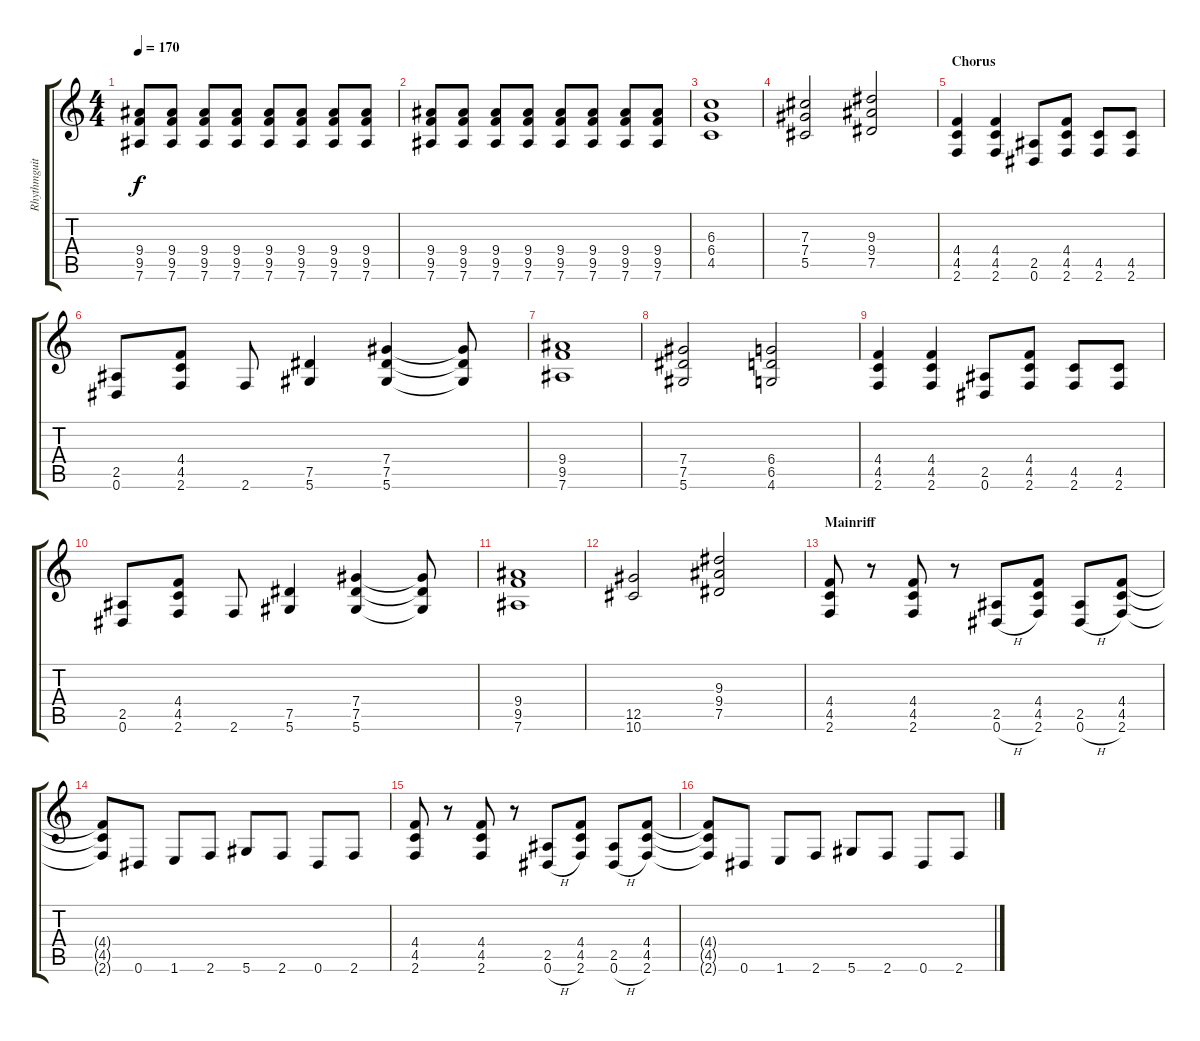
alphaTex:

\track ("Rhythmguitar" "Rhythmguit") {instrument distortionguitar}
\staff {score tabs}
\tuning (Eb4 Bb3 Gb3 Db3 Ab2 Eb2) {hide}
\ts (4 4)
\tempo 170
\clef g2
\ks c
(9.4 9.5 7.6).8{dy f} (9.4 9.5 7.6).8 (9.4 9.5 7.6).8 (9.4 9.5 7.6).8 (9.4 9.5 7.6).8 (9.4 9.5 7.6).8 (9.4 9.5 7.6).8 (9.4 9.5 7.6).8 |
(9.4 9.5 7.6).8 (9.4 9.5 7.6).8 (9.4 9.5 7.6).8 (9.4 9.5 7.6).8 (9.4 9.5 7.6).8 (9.4 9.5 7.6).8 (9.4 9.5 7.6).8 (9.4 9.5 7.6).8 |
(6.3 6.4 4.5).1 |
(7.3 7.4 5.5).2 (9.3 9.4 7.5).2 |
\section ("" "Chorus")
(4.4 4.5 2.6).4 (4.4 4.5 2.6).4 (2.5 0.6).8 (4.4 4.5 2.6).8 (4.5 2.6).8 (4.5 2.6).8 |
(2.5 0.6).8 (4.4 4.5 2.6).8 2.6.8 (7.5 5.6).4 (7.4 7.5 5.6).4 (7.4{t} 7.5{t} 5.6{t}).8 |
(9.4 9.5 7.6).1 |
(7.4 7.5 5.6).2 (6.4 6.5 4.6).2 |
(4.4 4.5 2.6).4 (4.4 4.5 2.6).4 (2.5 0.6).8 (4.4 4.5 2.6).8 (4.5 2.6).8 (4.5 2.6).8 |
(2.5 0.6).8 (4.4 4.5 2.6).8 2.6.8 (7.5 5.6).4 (7.4 7.5 5.6).4 (7.4{t} 7.5{t} 5.6{t}).8 |
(9.4 9.5 7.6).1 |
(12.5 10.6).2 (9.3 9.4 7.5).2 |
\section ("" "Mainriff")
(4.4 4.5 2.6).8 r.8 (4.4 4.5 2.6).8 r.8 (2.5 0.6{h}).8 (4.4 4.5 2.6).8 (2.5 0.6{h}).8 (4.4 4.5 2.6).8 |
(4.4{t} 4.5{t} 2.6{t}).8 0.6.8 1.6.8 2.6.8 5.6.8 2.6.8 0.6.8 2.6.8 |
(4.4 4.5 2.6).8 r.8 (4.4 4.5 2.6).8 r.8 (2.5 0.6{h}).8 (4.4 4.5 2.6).8 (2.5 0.6{h}).8 (4.4 4.5 2.6).8 |
(4.4{t} 4.5{t} 2.6{t}).8 0.6.8 1.6.8 2.6.8 5.6.8 2.6.8 0.6.8 2.6.8
